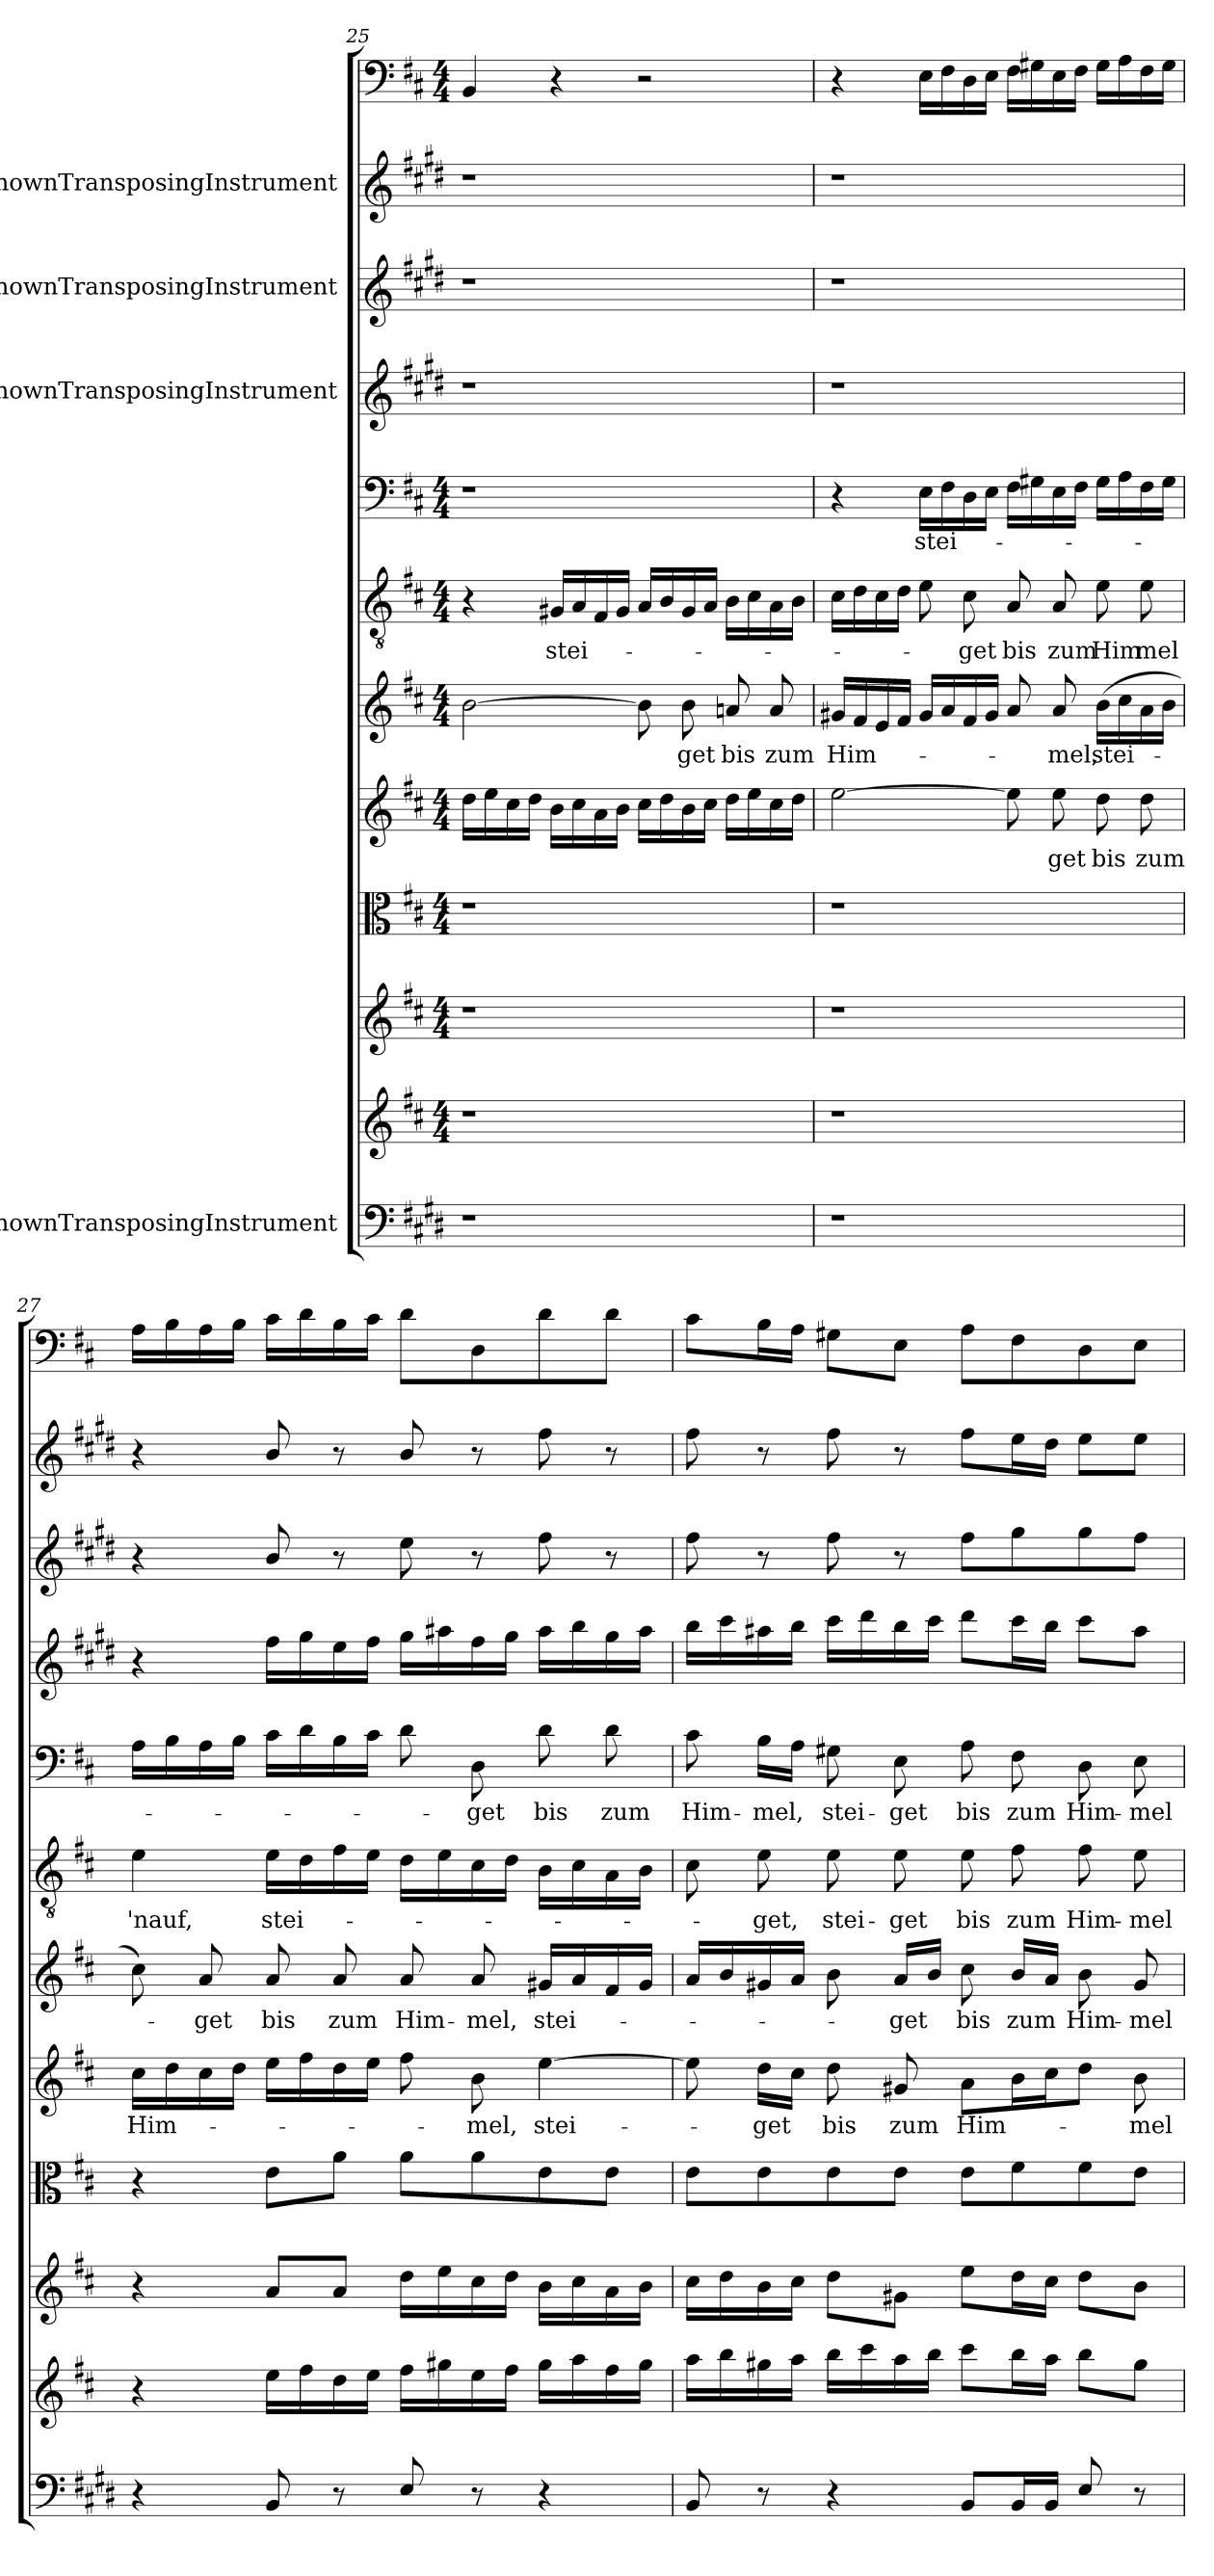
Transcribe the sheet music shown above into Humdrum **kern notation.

**kern	**kern	**kern	**kern	**kern	**text	**kern	**text	**kern	**text	**kern	**text	**kern	**kern	**kern	**kern
*part12	*part11	*part10	*part9	*part8	*part8	*part7	*part7	*part6	*part6	*part5	*part5	*part4	*part3	*part2	*part1
*staff12	*staff11	*staff10	*staff9	*staff8	*staff8	*staff7	*staff7	*staff6	*staff6	*staff5	*staff5	*staff4	*staff3	*staff2	*staff1
*I"UnknownTransposingInstrument	*	*	*	*	*	*	*	*	*	*	*	*I"UnknownTransposingInstrument	*I"UnknownTransposingInstrument	*I"UnknownTransposingInstrument	*
*clefF4	*clefG2	*clefG2	*clefC3	*clefG2	*	*clefG2	*	*clefGv2	*	*clefF4	*	*clefG2	*clefG2	*clefG2	*clefF4
*ITrd1c2	*	*	*	*	*	*	*	*	*	*	*	*ITrd1c2	*ITrd1c2	*ITrd1c2	*
*k[f#c#]	*k[f#c#]	*k[f#c#]	*k[f#c#]	*k[f#c#]	*	*k[f#c#]	*	*k[f#c#]	*	*k[f#c#]	*	*k[f#c#]	*k[f#c#]	*k[f#c#]	*k[f#c#]
*	*M4/4	*M4/4	*M4/4	*M4/4	*	*M4/4	*	*M4/4	*	*M4/4	*	*	*	*	*M4/4
=25	=25	=25	=25	=25	=25	=25	=25	=25	=25	=25	=25	=25	=25	=25	=25
1r	1r	1r	1r	16dd\LL	.	[2b\	.	4r	.	1r	.	1r	1r	1r	4BB/
.	.	.	.	16ee\	.	.	.	.	.	.	.	.	.	.	.
.	.	.	.	16cc#\	.	.	.	.	.	.	.	.	.	.	.
.	.	.	.	16dd\JJ	.	.	.	.	.	.	.	.	.	.	.
.	.	.	.	16b\LL	.	.	.	16G#X/LL	stei-	.	.	.	.	.	4r
.	.	.	.	16cc#\	.	.	.	16A/	.	.	.	.	.	.	.
.	.	.	.	16a\	.	.	.	16F#/	.	.	.	.	.	.	.
.	.	.	.	16b\JJ	.	.	.	16G#/JJ	.	.	.	.	.	.	.
.	.	.	.	16cc#\LL	.	8b\]	.	16A/LL	.	.	.	.	.	.	2r
.	.	.	.	16dd\	.	.	.	16B/	.	.	.	.	.	.	.
.	.	.	.	16b\	.	8b\	-get	16G#/	.	.	.	.	.	.	.
.	.	.	.	16cc#\JJ	.	.	.	16A/JJ	.	.	.	.	.	.	.
.	.	.	.	16dd\LL	.	8an/	bis	16B\LL	.	.	.	.	.	.	.
.	.	.	.	16ee\	.	.	.	16c#\	.	.	.	.	.	.	.
.	.	.	.	16cc#\	.	8a/	zum	16A\	.	.	.	.	.	.	.
.	.	.	.	16dd\JJ	.	.	.	16B\JJ	.	.	.	.	.	.	.
=26	=26	=26	=26	=26	=26	=26	=26	=26	=26	=26	=26	=26	=26	=26	=26
1r	1r	1r	1r	[2ee\	.	16g#X/LL	Him-	16c#\LL	.	4r	.	1r	1r	1r	4r
.	.	.	.	.	.	16f#/	.	16d\	.	.	.	.	.	.	.
.	.	.	.	.	.	16e/	.	16c#\	.	.	.	.	.	.	.
.	.	.	.	.	.	16f#/JJ	.	16d\JJ	.	.	.	.	.	.	.
.	.	.	.	.	.	16g#/LL	.	8e\	.	16E\LL	stei-	.	.	.	16E\LL
.	.	.	.	.	.	16a/	.	.	.	16F#\	.	.	.	.	16F#\
.	.	.	.	.	.	16f#/	.	8c#\	-get	16D\	.	.	.	.	16D\
.	.	.	.	.	.	16g#/JJ	.	.	.	16E\JJ	.	.	.	.	16E\JJ
.	.	.	.	8ee\]	.	8a/	.	8A/	bis	16F#\LL	.	.	.	.	16F#\LL
.	.	.	.	.	.	.	.	.	.	16G#X\	.	.	.	.	16G#X\
.	.	.	.	8ee\	-get	8a/	-mel,	8A/	zum	16E\	.	.	.	.	16E\
.	.	.	.	.	.	.	.	.	.	16F#\JJ	.	.	.	.	16F#\JJ
.	.	.	.	8dd\	bis	(16b\LL	stei-	8e\	Him-	16G#\LL	.	.	.	.	16G#\LL
.	.	.	.	.	.	16cc#\	.	.	.	16A\	.	.	.	.	16A\
.	.	.	.	8dd\	zum	16a\	.	8e\	-mel	16F#\	.	.	.	.	16F#\
.	.	.	.	.	.	16b\JJ	.	.	.	16G#\JJ	.	.	.	.	16G#\JJ
=27	=27	=27	=27	=27	=27	=27	=27	=27	=27	=27	=27	=27	=27	=27	=27
4r	4r	4r	4r	16cc#\LL	Him-	8cc#\)	.	4e\	'nauf,	16A\LL	.	4r	4r	4r	16A\LL
.	.	.	.	16dd\	.	.	.	.	.	16B\	.	.	.	.	16B\
.	.	.	.	16cc#\	.	8a/	-get	.	.	16A\	.	.	.	.	16A\
.	.	.	.	16dd\JJ	.	.	.	.	.	16B\JJ	.	.	.	.	16B\JJ
8AA/	16ee\LL	8a/L	8e\L	16ee\LL	.	8a/	bis	16e\LL	stei-	16c#\LL	.	16ee\LL	8a/	8a/	16c#\LL
.	16ff#\	.	.	16ff#\	.	.	.	16d\	.	16d\	.	16ff#\	.	.	16d\
8r	16dd\	8a/J	8a\J	16dd\	.	8a/	zum	16f#\	.	16B\	.	16dd\	8r	8r	16B\
.	16ee\JJ	.	.	16ee\JJ	.	.	.	16e\JJ	.	16c#\JJ	.	16ee\JJ	.	.	16c#\JJ
8D/	16ff#\LL	16dd\LL	8a\L	8ff#\	.	8a/	Him-	16d\LL	.	8d\	.	16ff#\LL	8dd\	8a/	8d\L
.	16gg#X\	16ee\	.	.	.	.	.	16e\	.	.	.	16gg#X\	.	.	.
8r	16ee\	16cc#\	8a\	8b\	-mel,	8a/	-mel,	16c#\	.	8D\	-get	16ee\	8r	8r	8D\
.	16ff#\JJ	16dd\JJ	.	.	.	.	.	16d\JJ	.	.	.	16ff#\JJ	.	.	.
4r	16gg#\LL	16b\LL	8e\	[4ee\	stei-	16g#X/LL	stei-	16B\LL	.	8d\	bis	16gg#\LL	8ee\	8ee\	8d\
.	16aa\	16cc#\	.	.	.	16a/	.	16c#\	.	.	.	16aa\	.	.	.
.	16ff#\	16a\	8e\J	.	.	16f#/	.	16A\	.	8d\	zum	16ff#\	8r	8r	8d\J
.	16gg#\JJ	16b\JJ	.	.	.	16g#/JJ	.	16B\JJ	.	.	.	16gg#\JJ	.	.	.
=28	=28	=28	=28	=28	=28	=28	=28	=28	=28	=28	=28	=28	=28	=28	=28
8AA/	16aa\LL	16cc#\LL	8e\L	8ee\]	.	16a/LL	.	8c#\	.	8c#\	Him-	16aa\LL	8ee\	8ee\	8c#\L
.	16bb\	16dd\	.	.	.	16b/	.	.	.	.	.	16bb\	.	.	.
8r	16gg#X\	16b\	8e\	16dd\LL	-get	16g#X/	.	8e\	-get,	16B\LL	-mel,	16gg#X\	8r	8r	16B\L
.	16aa\JJ	16cc#\JJ	.	16cc#\JJ	.	16a/JJ	.	.	.	16A\JJ	.	16aa\JJ	.	.	16A\JJ
4r	16bb\LL	8dd\L	8e\	8dd\	bis	8b\	.	8e\	stei-	8G#X\	stei-	16bb\LL	8ee\	8ee\	8G#X\L
.	16ccc#\	.	.	.	.	.	.	.	.	.	.	16ccc#\	.	.	.
.	16aa\	8g#X\J	8e\J	8g#X/	zum	16a/LL	-get	8e\	-get	8E\	-get	16aa\	8r	8r	8E\J
.	16bb\JJ	.	.	.	.	16b/JJ	.	.	.	.	.	16bb\JJ	.	.	.
8AA/L	8ccc#\L	8ee\L	8e\L	8a\L	Him-	8cc#\	bis	8e\	bis	8A\	bis	8ccc#\L	8ee\L	8ee\L	8A\L
16AA/L	16bb\L	16dd\L	8f#\	16b\L	.	16b/LL	zum	8f#\	zum	8F#\	zum	16bb\L	8ff#\	16dd\L	8F#\
16AA/JJ	16aa\JJ	16cc#\JJ	.	16cc#\J	.	16a/JJ	.	.	.	.	.	16aa\JJ	.	16cc#\JJ	.
8D/	8bb\L	8dd\L	8f#\	8dd\J	.	8b\	Him-	8f#\	Him-	8D\	Him-	8bb\L	8ff#\	8dd\L	8D\
8r	8gg#\J	8b\J	8e\J	8b\	-mel	8g#/	-mel	8e\	-mel	8E\	-mel	8gg#\J	8ee\J	8dd\J	8E\J
=	=	=	=	=	=	=	=	=	=	=	=	=	=	=	=
*-	*-	*-	*-	*-	*-	*-	*-	*-	*-	*-	*-	*-	*-	*-	*-
